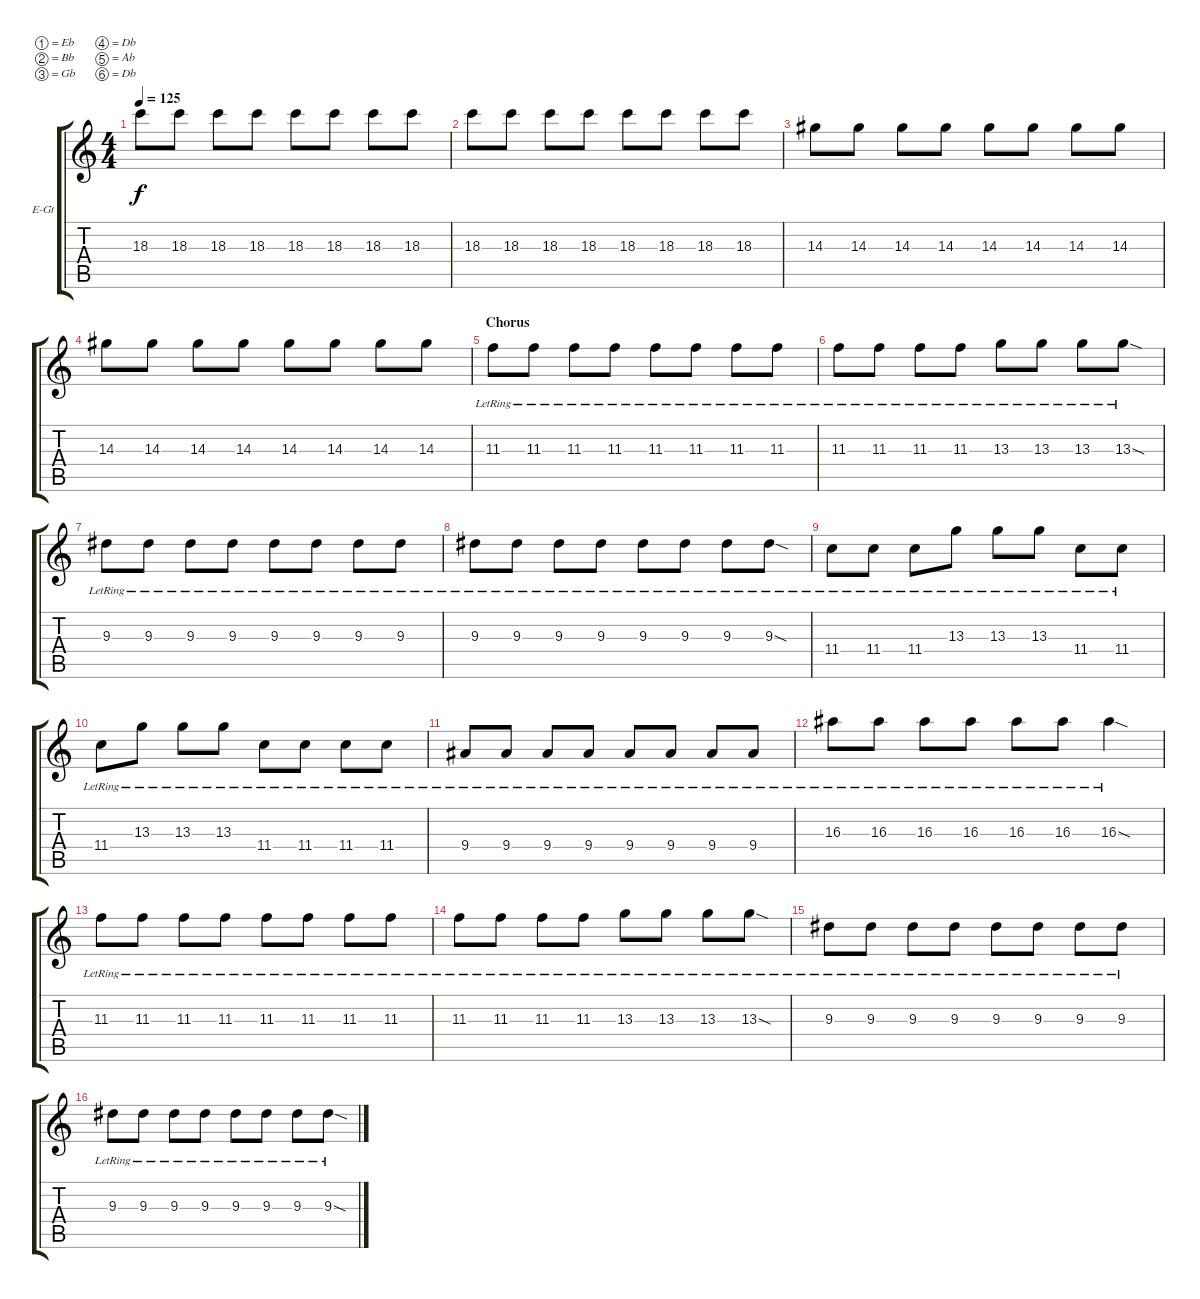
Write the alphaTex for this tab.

\defaultSystemsLayout 4
\bracketExtendMode groupsimilarinstruments
\firstSystemTrackNameOrientation horizontal
\otherSystemsTrackNameOrientation horizontal
\track ("Alex" "E-Gt") {instrument distortionguitar}
\staff {score tabs}
\tuning (Eb4 Bb3 Gb3 Db3 Ab2 Db2)
\ts (4 4)
\tempo 125
\clef g2
\ks c
18.3.8{dy f} 18.3.8 18.3.8 18.3.8 18.3.8 18.3.8 18.3.8 18.3.8 |
18.3.8 18.3.8 18.3.8 18.3.8 18.3.8 18.3.8 18.3.8 18.3.8 |
14.3.8 14.3.8 14.3.8 14.3.8 14.3.8 14.3.8 14.3.8 14.3.8 |
14.3.8 14.3.8 14.3.8 14.3.8 14.3.8 14.3.8 14.3.8 14.3.8 |
\section ("" "Chorus")
11.3{lr}.8 11.3{lr}.8 11.3{lr}.8 11.3{lr}.8 11.3{lr}.8 11.3{lr}.8 11.3{lr}.8 11.3{lr}.8 |
11.3{lr}.8 11.3{lr}.8 11.3{lr}.8 11.3{lr}.8 13.3{lr}.8 13.3{lr}.8 13.3{lr}.8 13.3{sod lr}.8 |
9.3{lr}.8 9.3{lr}.8 9.3{lr}.8 9.3{lr}.8 9.3{lr}.8 9.3{lr}.8 9.3{lr}.8 9.3{lr}.8 |
9.3{lr}.8 9.3{lr}.8 9.3{lr}.8 9.3{lr}.8 9.3{lr}.8 9.3{lr}.8 9.3{lr}.8 9.3{sod lr}.8 |
11.4{lr}.8 11.4{lr}.8 11.4{lr}.8 13.3{lr}.8 13.3{lr}.8 13.3{lr}.8 11.4{lr}.8 11.4{lr}.8 |
11.4{lr}.8 13.3{lr}.8 13.3{lr}.8 13.3{lr}.8 11.4{lr}.8 11.4{lr}.8 11.4{lr}.8 11.4{lr}.8 |
9.4{lr}.8 9.4{lr}.8 9.4{lr}.8 9.4{lr}.8 9.4{lr}.8 9.4{lr}.8 9.4{lr}.8 9.4{lr}.8 |
16.3{lr}.8 16.3{lr}.8 16.3{lr}.8 16.3{lr}.8 16.3{lr}.8 16.3{lr}.8 16.3{sod lr}.4 |
11.3{lr}.8 11.3{lr}.8 11.3{lr}.8 11.3{lr}.8 11.3{lr}.8 11.3{lr}.8 11.3{lr}.8 11.3{lr}.8 |
11.3{lr}.8 11.3{lr}.8 11.3{lr}.8 11.3{lr}.8 13.3{lr}.8 13.3{lr}.8 13.3{lr}.8 13.3{sod lr}.8 |
9.3{lr}.8 9.3{lr}.8 9.3{lr}.8 9.3{lr}.8 9.3{lr}.8 9.3{lr}.8 9.3{lr}.8 9.3{lr}.8 |
9.3{lr}.8 9.3{lr}.8 9.3{lr}.8 9.3{lr}.8 9.3{lr}.8 9.3{lr}.8 9.3{lr}.8 9.3{sod lr}.8
